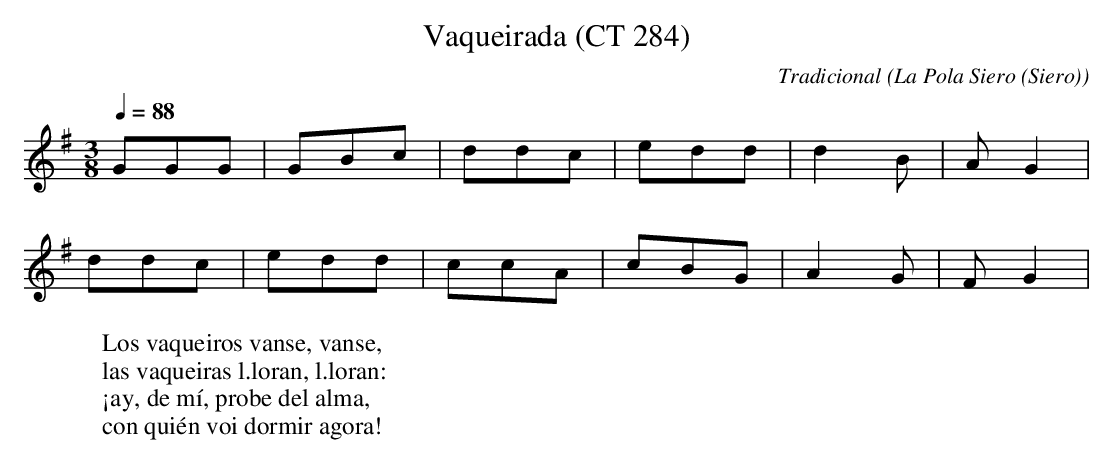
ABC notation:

X:1
T:Vaqueirada (CT 284)
C:Tradicional
O:La Pola Siero (Siero)
M:3/8
L:1/8
Q:1/4=88
W:Los vaqueiros vanse, vanse,
W:las vaqueiras l.loran, l.loran:
W:¡ay, de mí, probe del alma,
W:con quién voi dormir agora!
K:G
GGG|GBc|ddc|edd|d2B|AG2|
ddc|edd|ccA|cBG|A2G|FG2|
